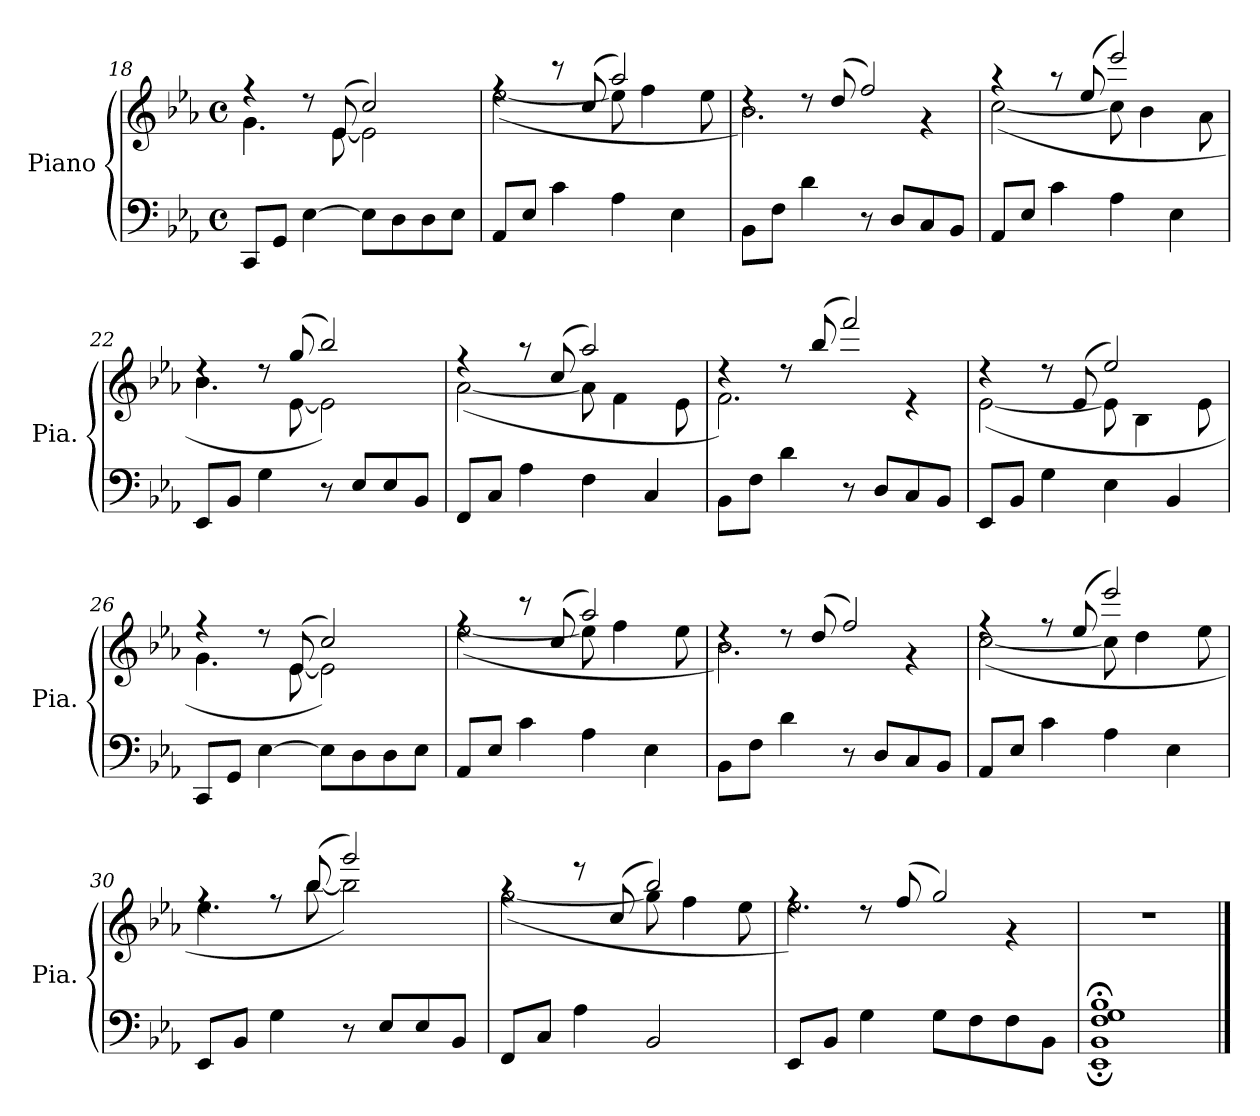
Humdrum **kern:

**kern	**kern
*part1	*part1
*staff2	*staff1
*I"Piano	*
*I'Pia.	*
*clefF4	*clefG2
*k[b-e-a-]	*k[b-e-a-]
*M4/4	*M4/4
*met(c)	*met(c)
=18	=18
*	*^
8CC/L	4r	4.g\
8GG/J	.	.
[4E-\	8r	.
.	(8e-/	[8e-\
8E-\L]	2cc/)	2e-\]
8D\	.	.
8D\	.	.
8E-\J	.	.
=19	=19	=19
8AA-/L	4rff	([2ee-\
8E-/J	.	.
4c\	8r	.
.	(8cc/	.
4A-\	2aa-/)	8ee-\]
.	.	4ff\
4E-\	.	.
.	.	8ee-\
=20	=20	=20
8BB-\L	4rdd	2.b-\)
8F\J	.	.
4d\	8rdd	.
.	(8dd/	.
8r	2ff/)	.
8D/L	.	.
8C/	.	4r
8BB-/J	.	.
!!LO:LB:g=z	!!
=21	=21	=21
8AA-/L	4r	([2cc\
8E-/J	.	.
4c\	8r	.
.	(8ee-/	.
4A-\	2eee-/)	8cc\]
.	.	4b-\
4E-\	.	.
.	.	8a-\
=22	=22	=22
8EE-/L	4rdd	4.b-\
8BB-/J	.	.
4G\	8rdd	.
.	(8gg/	[8e-\
8r	2bb-/)	2e-\])
8E-/L	.	.
8E-/	.	.
8BB-/J	.	.
=23	=23	=23
8FF/L	4rff	([2a-\
8C/J	.	.
4A-\	8r	.
.	(8cc/	.
4F\	2aa-/)	8a-\]
.	.	4f\
4C/	.	.
.	.	8e-\
=24	=24	=24
8BB-\L	4rdd	2.f\)
8F\J	.	.
4d\	8rdd	.
.	(8bb-/	.
8r	2fff/)	.
8D/L	.	.
8C/	.	4r
8BB-/J	.	.
!!LO:LB:g=z	!!
=25	=25	=25
8EE-/L	4r	([2e-\
8BB-/J	.	.
4G\	8r	.
.	(8e-/	.
4E-\	2ee-/)	8e-\]
.	.	4B-\
4BB-/	.	.
.	.	8e-\
=26	=26	=26
8CC/L	4r	4.g\
8GG/J	.	.
[4E-\	8r	.
.	(8e-/	[8e-\
8E-\L]	2cc/)	2e-\])
8D\	.	.
8D\	.	.
8E-\J	.	.
=27	=27	=27
8AA-/L	4rff	([2ee-\
8E-/J	.	.
4c\	8r	.
.	(8cc/	.
4A-\	2aa-/)	8ee-\]
.	.	4ff\
4E-\	.	.
.	.	8ee-\
=28	=28	=28
8BB-\L	4rdd	2.b-\)
8F\J	.	.
4d\	8rdd	.
.	(8dd/	.
8r	2ff/)	.
8D/L	.	.
8C/	.	4r
8BB-/J	.	.
!!LO:LB:g=z	!!
=29	=29	=29
8AA-/L	4rff	([2cc\
8E-/J	.	.
4c\	8rff	.
.	(8ee-/	.
4A-\	2eee-/)	8cc\]
.	.	4dd\
4E-\	.	.
.	.	8ee-\
=30	=30	=30
8EE-/L	4rff	4.ee-\
8BB-/J	.	.
4G\	8rff	.
.	(8bb-/	[8bb-\
8r	2ggg/)	2bb-\])
8E-/L	.	.
8E-/	.	.
8BB-/J	.	.
=31	=31	=31
8FF/L	4raa	([2gg\
8C/J	.	.
4A-\	8r	.
.	(8cc/	.
2BB-/	2bb-/)	8gg\]
.	.	4ff\
.	.	8ee-\
=32	=32	=32
8EE-/L	4rff	2.ee-\)
8BB-/J	.	.
4G\	8rdd	.
.	(8ff/	.
8G\L	2gg/)	.
8F\	.	.
8F\	.	4r
8BB-\J	.	.
*	*v	*v
=33	=33
*^	*
1F;< 1G;< 1B-;<	1EE-; 1BB-;	1r
*v	*v	*
==	==
*-	*-
